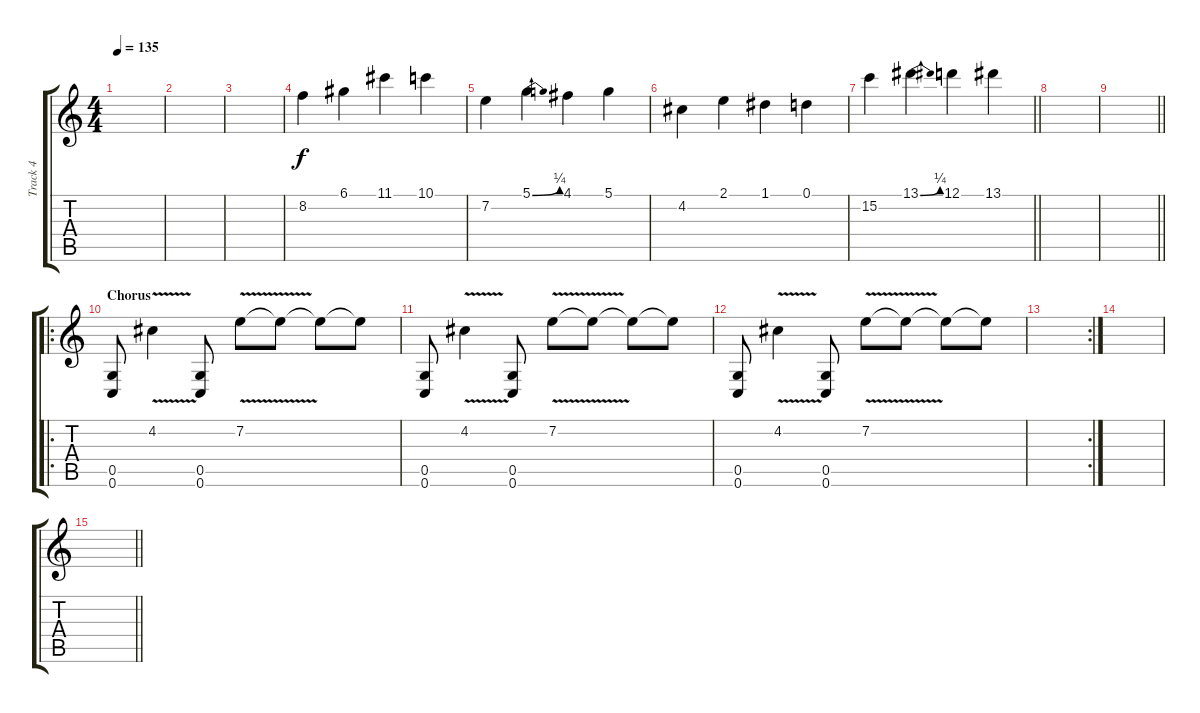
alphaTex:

\track ("Track 4" "Track 4") {instrument overdrivenguitar}
\staff {score tabs}
\tuning (D4 A3 F3 C3 G2 C2) {hide}
\ts (4 4)
\tempo 135
\clef g2
\ks c
|
|
|
8.2.4{volume 13} 6.1.4 11.1.4 10.1.4 |
7.2.4 5.1{be (bend 0 0 60 1)}.4 4.1.4 5.1.4 |
4.2.4 2.1.4 1.1.4 0.1.4 |
\barLineRight lightlight
15.2.4 13.1{be (bend 0 0 60 1)}.4 12.1.4 13.1.4 |
|
\barLineRight lightlight
|
\ro
\section ("" "Chorus")
(0.5 0.6).8{volume 7} 4.2{v}.4 (0.5 0.6).8 7.2{v}.8 7.2{t}.8 7.2{t}.8 7.2{t}.8 |
(0.5 0.6).8 4.2{v}.4 (0.5 0.6).8 7.2{v}.8 7.2{t}.8 7.2{t}.8 7.2{t}.8 |
(0.5 0.6).8 4.2{v}.4 (0.5 0.6).8 7.2{v}.8 7.2{t}.8 7.2{t}.8 7.2{t}.8 |
\rc 2
|
|
\barLineRight lightlight
